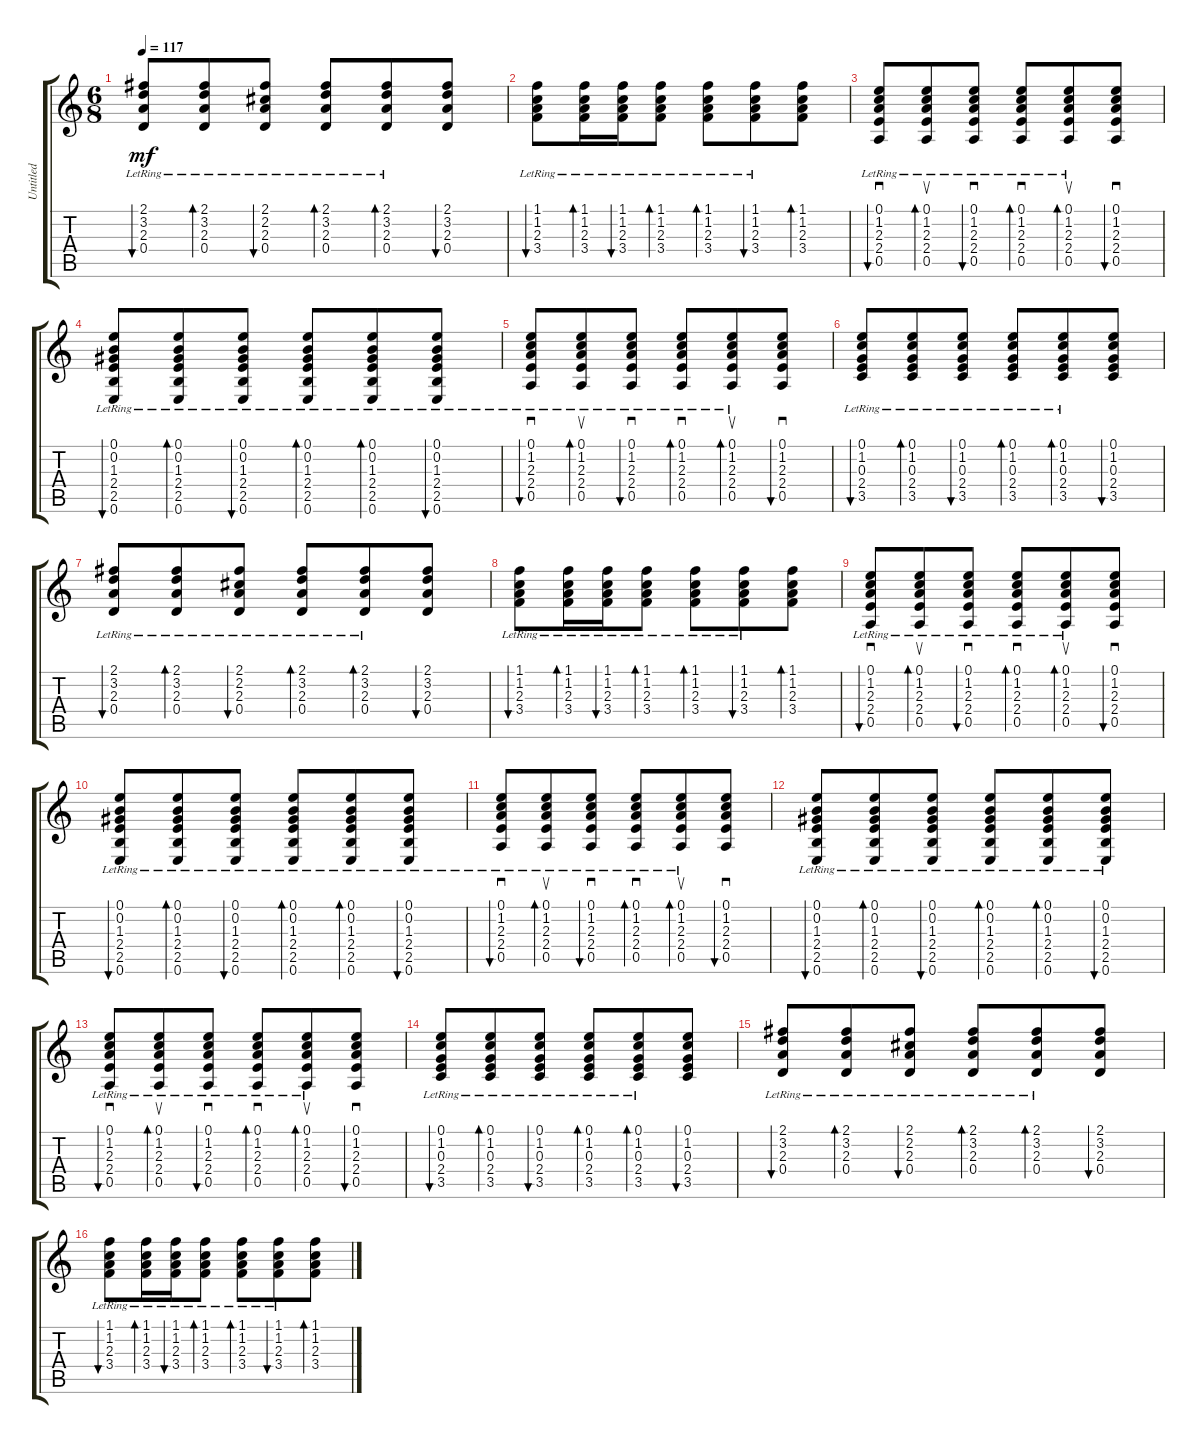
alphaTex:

\track ("Untitled" "Untitled") {instrument electricguitarjazz}
\staff {score tabs}
\tuning (E4 B3 G3 D3 A2 E2) {hide}
\ts (6 8)
\tempo 117
\clef g2
\ks c
(2.1{lr} 3.2{lr} 2.3{lr} 0.4{lr}).8{bu 60 dy mf} (2.1{lr} 3.2{lr} 2.3{lr} 0.4).8{bd 60} (2.1 2.2 2.3{lr} 0.4{lr}).8{bu 60} (2.1{lr} 3.2{lr} 2.3{lr} 0.4).8{bd 60} (2.1 3.2 2.3{lr} 0.4{lr}).8{bd 60} (2.1 3.2 2.3 0.4).8{bu 60} |
(1.1{lr} 1.2{lr} 2.3{lr} 3.4{lr}).8{bu 60} (1.1{lr} 1.2{lr} 2.3{lr} 3.4).16{bd 60} (1.1{lr} 1.2{lr} 2.3{lr} 3.4).16{bu 60} (1.1 1.2 2.3{lr} 3.4{lr}).8{bd 60} (1.1{lr} 1.2{lr} 2.3{lr} 3.4).8{bd 60} (1.1 1.2 2.3{lr} 3.4{lr}).8{bu 60} (1.1 1.2 2.3 3.4).8{bd 60} |
(0.1{lr} 1.2{lr} 2.3{lr} 2.4{lr} 0.5{lr}).8{sd bu 60} (0.1{lr} 1.2{lr} 2.3{lr} 2.4 0.5).8{su bd 60} (0.1 1.2 2.3{lr} 2.4{lr} 0.5{lr}).8{sd bu 60} (0.1{lr} 1.2{lr} 2.3{lr} 2.4 0.5).8{sd bd 60} (0.1 1.2 2.3{lr} 2.4{lr} 0.5{lr}).8{su bd 60} (0.1 1.2 2.3 2.4 0.5).8{sd bu 60} |
(0.1 0.2 1.3{lr} 2.4{lr} 2.5{lr} 0.6{lr}).8{bu 60} (0.1 0.2 1.3{lr} 2.4{lr} 2.5{lr} 0.6{lr}).8{bd 60} (0.1 0.2 1.3{lr} 2.4{lr} 2.5{lr} 0.6{lr}).8{bu 60} (0.1{lr} 0.2{lr} 1.3{lr} 2.4 2.5 0.6).8{bd 60} (0.1 0.2 1.3{lr} 2.4{lr} 2.5{lr} 0.6{lr}).8{bd 60} (0.1{lr} 0.2{lr} 1.3{lr} 2.4 2.5 0.6).8{bu 60} |
(0.1{lr} 1.2{lr} 2.3{lr} 2.4{lr} 0.5{lr}).8{sd bu 60} (0.1{lr} 1.2{lr} 2.3{lr} 2.4 0.5).8{su bd 60} (0.1 1.2 2.3{lr} 2.4{lr} 0.5{lr}).8{sd bu 60} (0.1{lr} 1.2{lr} 2.3{lr} 2.4 0.5).8{sd bd 60} (0.1 1.2 2.3{lr} 2.4{lr} 0.5{lr}).8{su bd 60} (0.1 1.2 2.3 2.4 0.5).8{sd bu 60} |
(0.1{lr} 1.2{lr} 0.3{lr} 2.4{lr} 3.5{lr}).8{bu 60} (0.1{lr} 1.2{lr} 0.3{lr} 2.4 3.5).8{bd 60} (0.1 1.2 0.3{lr} 2.4{lr} 3.5{lr}).8{bu 60} (0.1{lr} 1.2{lr} 0.3{lr} 2.4 3.5).8{bd 60} (0.1 1.2 0.3{lr} 2.4{lr} 3.5{lr}).8{bd 60} (0.1 1.2 0.3 2.4 3.5).8{bu 60} |
(2.1{lr} 3.2{lr} 2.3{lr} 0.4{lr}).8{bu 60} (2.1{lr} 3.2{lr} 2.3{lr} 0.4).8{bd 60} (2.1 2.2 2.3{lr} 0.4{lr}).8{bu 60} (2.1{lr} 3.2{lr} 2.3{lr} 0.4).8{bd 60} (2.1 3.2 2.3{lr} 0.4{lr}).8{bd 60} (2.1 3.2 2.3 0.4).8{bu 60} |
(1.1{lr} 1.2{lr} 2.3{lr} 3.4{lr}).8{bu 60} (1.1{lr} 1.2{lr} 2.3{lr} 3.4).16{bd 60} (1.1{lr} 1.2{lr} 2.3{lr} 3.4).16{bu 60} (1.1 1.2 2.3{lr} 3.4{lr}).8{bd 60} (1.1{lr} 1.2{lr} 2.3{lr} 3.4).8{bd 60} (1.1 1.2 2.3{lr} 3.4{lr}).8{bu 60} (1.1 1.2 2.3 3.4).8{bd 60} |
(0.1{lr} 1.2{lr} 2.3{lr} 2.4{lr} 0.5{lr}).8{sd bu 60} (0.1{lr} 1.2{lr} 2.3{lr} 2.4 0.5).8{su bd 60} (0.1 1.2 2.3{lr} 2.4{lr} 0.5{lr}).8{sd bu 60} (0.1{lr} 1.2{lr} 2.3{lr} 2.4 0.5).8{sd bd 60} (0.1 1.2 2.3{lr} 2.4{lr} 0.5{lr}).8{su bd 60} (0.1 1.2 2.3 2.4 0.5).8{sd bu 60} |
(0.1 0.2 1.3{lr} 2.4{lr} 2.5{lr} 0.6{lr}).8{bu 60} (0.1 0.2 1.3{lr} 2.4{lr} 2.5{lr} 0.6{lr}).8{bd 60} (0.1 0.2 1.3{lr} 2.4{lr} 2.5{lr} 0.6{lr}).8{bu 60} (0.1{lr} 0.2{lr} 1.3{lr} 2.4 2.5 0.6).8{bd 60} (0.1 0.2 1.3{lr} 2.4{lr} 2.5{lr} 0.6{lr}).8{bd 60} (0.1{lr} 0.2{lr} 1.3{lr} 2.4 2.5 0.6).8{bu 60} |
(0.1{lr} 1.2{lr} 2.3{lr} 2.4{lr} 0.5{lr}).8{sd bu 60} (0.1{lr} 1.2{lr} 2.3{lr} 2.4 0.5).8{su bd 60} (0.1 1.2 2.3{lr} 2.4{lr} 0.5{lr}).8{sd bu 60} (0.1{lr} 1.2{lr} 2.3{lr} 2.4 0.5).8{sd bd 60} (0.1 1.2 2.3{lr} 2.4{lr} 0.5{lr}).8{su bd 60} (0.1 1.2 2.3 2.4 0.5).8{sd bu 60} |
(0.1 0.2 1.3{lr} 2.4{lr} 2.5{lr} 0.6{lr}).8{bu 60} (0.1 0.2 1.3{lr} 2.4{lr} 2.5{lr} 0.6{lr}).8{bd 60} (0.1 0.2 1.3{lr} 2.4{lr} 2.5{lr} 0.6{lr}).8{bu 60} (0.1{lr} 0.2{lr} 1.3{lr} 2.4 2.5 0.6).8{bd 60} (0.1 0.2 1.3{lr} 2.4{lr} 2.5{lr} 0.6{lr}).8{bd 60} (0.1{lr} 0.2{lr} 1.3{lr} 2.4 2.5 0.6).8{bu 60} |
(0.1{lr} 1.2{lr} 2.3{lr} 2.4{lr} 0.5{lr}).8{sd bu 60} (0.1{lr} 1.2{lr} 2.3{lr} 2.4 0.5).8{su bd 60} (0.1 1.2 2.3{lr} 2.4{lr} 0.5{lr}).8{sd bu 60} (0.1{lr} 1.2{lr} 2.3{lr} 2.4 0.5).8{sd bd 60} (0.1 1.2 2.3{lr} 2.4{lr} 0.5{lr}).8{su bd 60} (0.1 1.2 2.3 2.4 0.5).8{sd bu 60} |
(0.1{lr} 1.2{lr} 0.3{lr} 2.4{lr} 3.5{lr}).8{bu 60} (0.1{lr} 1.2{lr} 0.3{lr} 2.4 3.5).8{bd 60} (0.1 1.2 0.3{lr} 2.4{lr} 3.5{lr}).8{bu 60} (0.1{lr} 1.2{lr} 0.3{lr} 2.4 3.5).8{bd 60} (0.1 1.2 0.3{lr} 2.4{lr} 3.5{lr}).8{bd 60} (0.1 1.2 0.3 2.4 3.5).8{bu 60} |
(2.1{lr} 3.2{lr} 2.3{lr} 0.4{lr}).8{bu 60} (2.1{lr} 3.2{lr} 2.3{lr} 0.4).8{bd 60} (2.1 2.2 2.3{lr} 0.4{lr}).8{bu 60} (2.1{lr} 3.2{lr} 2.3{lr} 0.4).8{bd 60} (2.1 3.2 2.3{lr} 0.4{lr}).8{bd 60} (2.1 3.2 2.3 0.4).8{bu 60} |
(1.1{lr} 1.2{lr} 2.3{lr} 3.4{lr}).8{bu 60} (1.1{lr} 1.2{lr} 2.3{lr} 3.4).16{bd 60} (1.1{lr} 1.2{lr} 2.3{lr} 3.4).16{bu 60} (1.1 1.2 2.3{lr} 3.4{lr}).8{bd 60} (1.1{lr} 1.2{lr} 2.3{lr} 3.4).8{bd 60} (1.1 1.2 2.3{lr} 3.4{lr}).8{bu 60} (1.1 1.2 2.3 3.4).8{bd 60}
